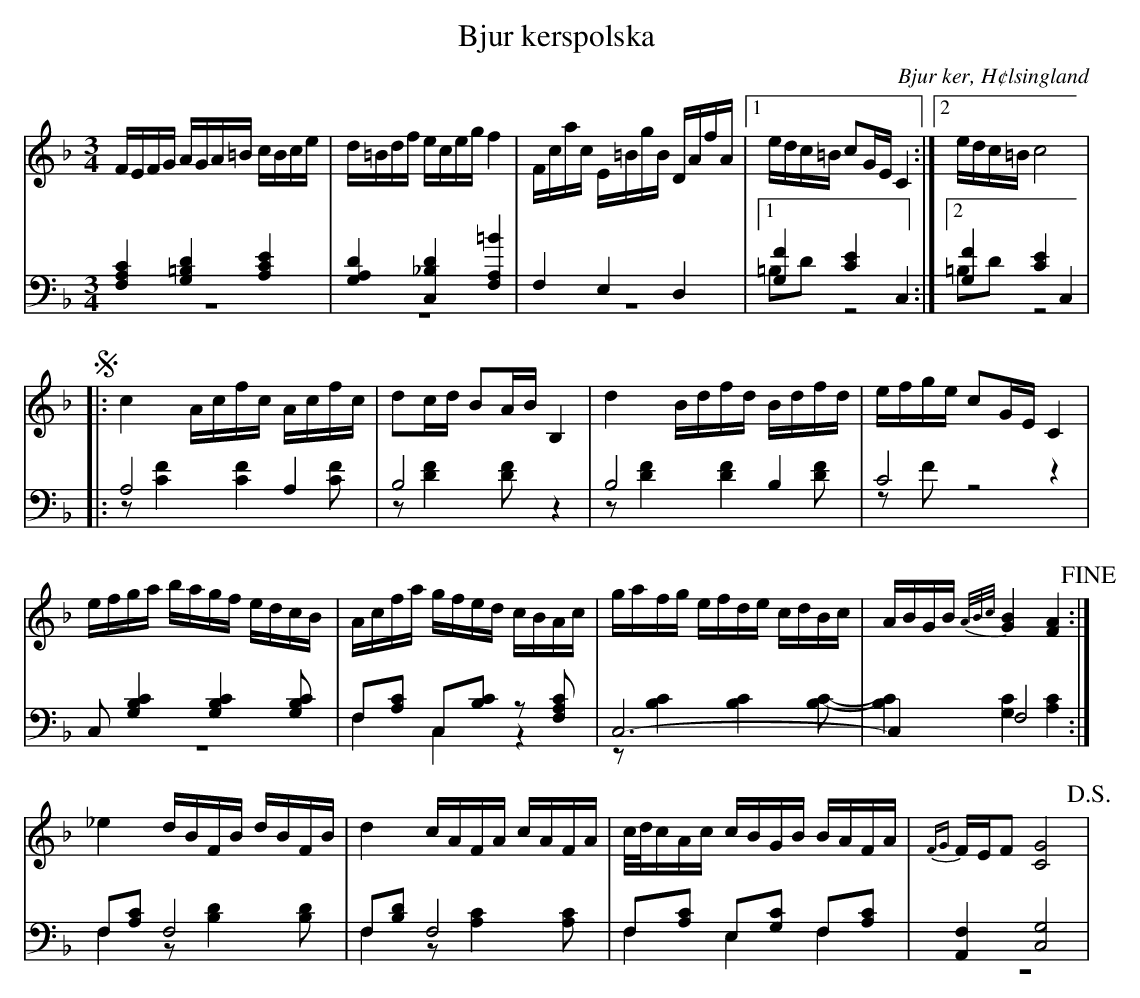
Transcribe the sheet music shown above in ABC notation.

X:1
T: Bjur kerspolska
O: Bjur ker, H¢lsingland
M: 3/4
L: 1/16
K: F
V:1
V:2
V:3 merge
V:1
FEFG AGA=B cBce|d=Bdf eceg f4|Fcac E=BgB DAfA|1 edc=B c2GE C4:|2 edc=B c8 |
!segno! |:c4 Acfc Acfc|d2cd B2AB B,4|d4 Bdfd Bdfd|efge c2GE C4|
efga bagf edcB|Acfa gfed cBAc|gafg efde cdBc|ABGB {A/B/c/}[G4B4] [F4A4] !fine!:|
_e4 dBFB dBFB|d4 cAFA cAFA|c/d/cAc cBGB BAFA|{FG}FEF2 [C8G8] !D.S.!|
V:2 clef=bass
[F,4A,4C4] [G,4=B,4D4] [A,4C4E4]|[G,4A,4D4] [C,4_B,4D4] [F,4A,4=B4]|F,4 E,4 D,4|1 [G,4F4] [C4E4] C,4:|2 [G,4F4] [C4E4] C,4 |
|:A,8 A,4|B,8 z4|B,8  B,4|C8 z4|
C,2 [G,4B,4C4] [G,4B,4C4] [G,2B,2C2]|F,2[A,2C2] C,2[B,2C2] z2 [F,2A,2C2]|C,12-|C,4 F,8:|
F,2[A,2C2] F,8|F,2[B,2D2] F,8|F,2[A,2C2] E,2[G,2C2] F,2[A,2C2]|[A,,4F,4] [C,8G,8] |
V:3 clef=bass
z12|z12|z12|1 =B,2D2 z8:|2 =B,2D2 z8|
|:z2 [C4F4] [C4F4] [C2F2]|z2 [D4F4] [D2F2] z4|z2 [D4F4] [D4F4] [D2F2]|z2 F2 z8|
z12|F,4 C,4 z4|z2 [B,4C4] [B,4C4] [B,2C2]-|[B,4C4] [G,4C4] [A,4C4]:|
F,4 z2 [B,4D4] [B,2D2]|F,4 z2 [A,4C4] [A,2C2]|F,4 E,4 F,4|z12|
